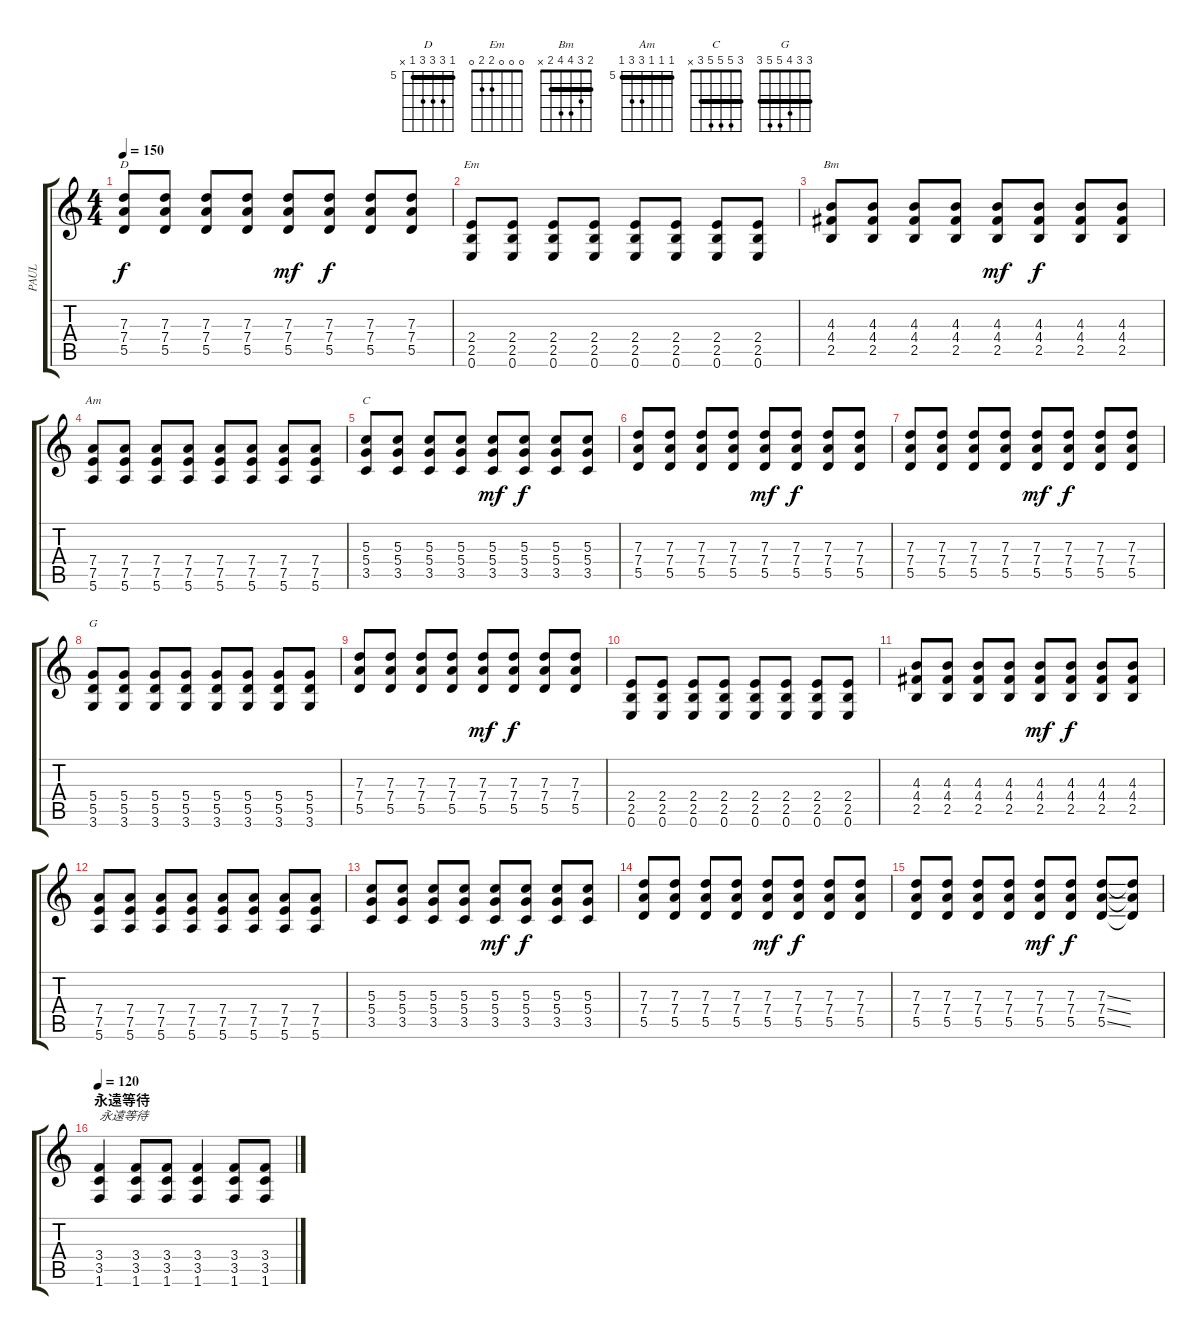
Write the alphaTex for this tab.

\track ("PAUL" "PAUL") {instrument overdrivenguitar}
\staff {score tabs}
\tuning (E4 B3 G3 D3 A2 E2) {hide}
\chord ("D" 5 7 7 7 5 x) {firstfret 5 barre 5}
\chord ("Em" 0 0 0 2 2 0)
\chord ("Bm" 2 3 4 4 2 x) {barre 2}
\chord ("Am" 5 5 5 7 7 5) {firstfret 5 barre 5}
\chord ("C" 3 5 5 5 3 x) {barre 3}
\chord ("G" 3 3 4 5 5 3) {barre 3}
\ts (4 4)
\tempo 150
\clef g2
\ks c
(7.3 7.4 5.5).8{ch "D" dy f} (7.3 7.4 5.5).8 (7.3 7.4 5.5).8 (7.3 7.4 5.5).8 (7.3 7.4 5.5).8{dy mf} (7.3 7.4 5.5).8{dy f} (7.3 7.4 5.5).8 (7.3 7.4 5.5).8 |
(2.4 2.5 0.6).8{ch "Em"} (2.4 2.5 0.6).8 (2.4 2.5 0.6).8 (2.4 2.5 0.6).8 (2.4 2.5 0.6).8 (2.4 2.5 0.6).8 (2.4 2.5 0.6).8 (2.4 2.5 0.6).8 |
(4.3 4.4 2.5).8{ch "Bm"} (4.3 4.4 2.5).8 (4.3 4.4 2.5).8 (4.3 4.4 2.5).8 (4.3 4.4 2.5).8{dy mf} (4.3 4.4 2.5).8{dy f} (4.3 4.4 2.5).8 (4.3 4.4 2.5).8 |
(7.4 7.5 5.6).8{ch "Am"} (7.4 7.5 5.6).8 (7.4 7.5 5.6).8 (7.4 7.5 5.6).8 (7.4 7.5 5.6).8 (7.4 7.5 5.6).8 (7.4 7.5 5.6).8 (7.4 7.5 5.6).8 |
(5.3 5.4 3.5).8{ch "C"} (5.3 5.4 3.5).8 (5.3 5.4 3.5).8 (5.3 5.4 3.5).8 (5.3 5.4 3.5).8{dy mf} (5.3 5.4 3.5).8{dy f} (5.3 5.4 3.5).8 (5.3 5.4 3.5).8 |
(7.3 7.4 5.5).8 (7.3 7.4 5.5).8 (7.3 7.4 5.5).8 (7.3 7.4 5.5).8 (7.3 7.4 5.5).8{dy mf} (7.3 7.4 5.5).8{dy f} (7.3 7.4 5.5).8 (7.3 7.4 5.5).8 |
(7.3 7.4 5.5).8 (7.3 7.4 5.5).8 (7.3 7.4 5.5).8 (7.3 7.4 5.5).8 (7.3 7.4 5.5).8{dy mf} (7.3 7.4 5.5).8{dy f} (7.3 7.4 5.5).8 (7.3 7.4 5.5).8 |
(5.4 5.5 3.6).8{ch "G"} (5.4 5.5 3.6).8 (5.4 5.5 3.6).8 (5.4 5.5 3.6).8 (5.4 5.5 3.6).8 (5.4 5.5 3.6).8 (5.4 5.5 3.6).8 (5.4 5.5 3.6).8 |
(7.3 7.4 5.5).8 (7.3 7.4 5.5).8 (7.3 7.4 5.5).8 (7.3 7.4 5.5).8 (7.3 7.4 5.5).8{dy mf} (7.3 7.4 5.5).8{dy f} (7.3 7.4 5.5).8 (7.3 7.4 5.5).8 |
(2.4 2.5 0.6).8 (2.4 2.5 0.6).8 (2.4 2.5 0.6).8 (2.4 2.5 0.6).8 (2.4 2.5 0.6).8 (2.4 2.5 0.6).8 (2.4 2.5 0.6).8 (2.4 2.5 0.6).8 |
(4.3 4.4 2.5).8 (4.3 4.4 2.5).8 (4.3 4.4 2.5).8 (4.3 4.4 2.5).8 (4.3 4.4 2.5).8{dy mf} (4.3 4.4 2.5).8{dy f} (4.3 4.4 2.5).8 (4.3 4.4 2.5).8 |
(7.4 7.5 5.6).8 (7.4 7.5 5.6).8 (7.4 7.5 5.6).8 (7.4 7.5 5.6).8 (7.4 7.5 5.6).8 (7.4 7.5 5.6).8 (7.4 7.5 5.6).8 (7.4 7.5 5.6).8 |
(5.3 5.4 3.5).8 (5.3 5.4 3.5).8 (5.3 5.4 3.5).8 (5.3 5.4 3.5).8 (5.3 5.4 3.5).8{dy mf} (5.3 5.4 3.5).8{dy f} (5.3 5.4 3.5).8 (5.3 5.4 3.5).8 |
(7.3 7.4 5.5).8 (7.3 7.4 5.5).8 (7.3 7.4 5.5).8 (7.3 7.4 5.5).8 (7.3 7.4 5.5).8{dy mf} (7.3 7.4 5.5).8{dy f} (7.3 7.4 5.5).8 (7.3 7.4 5.5).8 |
(7.3 7.4 5.5).8 (7.3 7.4 5.5).8 (7.3 7.4 5.5).8 (7.3 7.4 5.5).8 (7.3 7.4 5.5).8{dy mf} (7.3 7.4 5.5).8{dy f} (7.3{ss} 7.4{ss} 5.5{ss}).8 (7.3{t} 7.4{t} 5.5{t}).8 |
\section ("" "永遠等待")
\tempo 120
(3.4 3.5 1.6).4{txt "永遠等待"} (3.4 3.5 1.6).8 (3.4 3.5 1.6).8 (3.4 3.5 1.6).4 (3.4 3.5 1.6).8 (3.4 3.5 1.6).8
